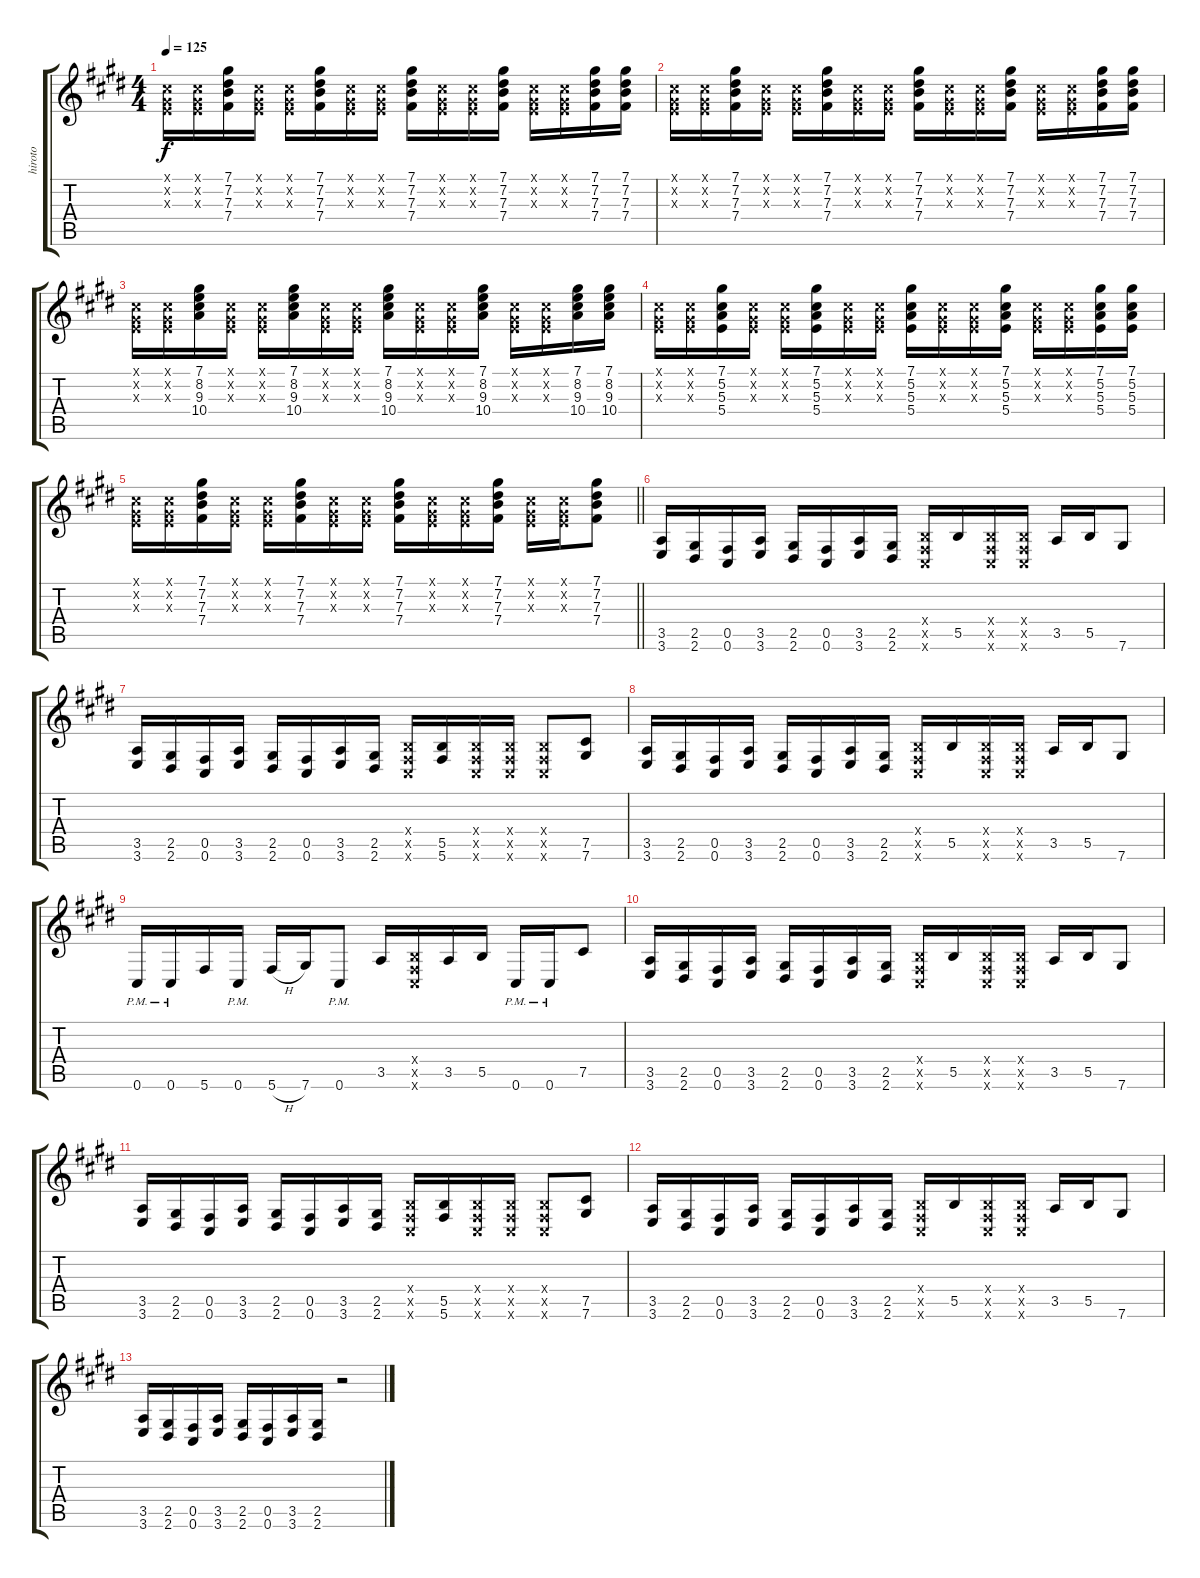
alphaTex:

\track ("hiroto" "hiroto") {instrument distortionguitar}
\staff {score tabs}
\tuning (Db4 Ab3 E3 B2 Gb2 Db2) {hide}
\ts (4 4)
\tempo 125
\clef g2
\ks e
(0.1{x} 0.2{x} 0.3{x}).16{dy f} (0.1{x} 0.2{x} 0.3{x}).16 (7.1 7.2 7.3 7.4).16 (0.1{x} 0.2{x} 0.3{x}).16 (0.1{x} 0.2{x} 0.3{x}).16 (7.1 7.2 7.3 7.4).16 (0.1{x} 0.2{x} 0.3{x}).16 (0.1{x} 0.2{x} 0.3{x}).16 (7.1 7.2 7.3 7.4).16 (0.1{x} 0.2{x} 0.3{x}).16 (0.1{x} 0.2{x} 0.3{x}).16 (7.1 7.2 7.3 7.4).16 (0.1{x} 0.2{x} 0.3{x}).16 (0.1{x} 0.2{x} 0.3{x}).16 (7.1 7.2 7.3 7.4).16 (7.1 7.2 7.3 7.4).16 |
(0.1{x} 0.2{x} 0.3{x}).16 (0.1{x} 0.2{x} 0.3{x}).16 (7.1 7.2 7.3 7.4).16 (0.1{x} 0.2{x} 0.3{x}).16 (0.1{x} 0.2{x} 0.3{x}).16 (7.1 7.2 7.3 7.4).16 (0.1{x} 0.2{x} 0.3{x}).16 (0.1{x} 0.2{x} 0.3{x}).16 (7.1 7.2 7.3 7.4).16 (0.1{x} 0.2{x} 0.3{x}).16 (0.1{x} 0.2{x} 0.3{x}).16 (7.1 7.2 7.3 7.4).16 (0.1{x} 0.2{x} 0.3{x}).16 (0.1{x} 0.2{x} 0.3{x}).16 (7.1 7.2 7.3 7.4).16 (7.1 7.2 7.3 7.4).16 |
(0.1{x} 0.2{x} 0.3{x}).16 (0.1{x} 0.2{x} 0.3{x}).16 (7.1 8.2 9.3 10.4).16 (0.1{x} 0.2{x} 0.3{x}).16 (0.1{x} 0.2{x} 0.3{x}).16 (7.1 8.2 9.3 10.4).16 (0.1{x} 0.2{x} 0.3{x}).16 (0.1{x} 0.2{x} 0.3{x}).16 (7.1 8.2 9.3 10.4).16 (0.1{x} 0.2{x} 0.3{x}).16 (0.1{x} 0.2{x} 0.3{x}).16 (7.1 8.2 9.3 10.4).16 (0.1{x} 0.2{x} 0.3{x}).16 (0.1{x} 0.2{x} 0.3{x}).16 (7.1 8.2 9.3 10.4).16 (7.1 8.2 9.3 10.4).16 |
(0.1{x} 0.2{x} 0.3{x}).16 (0.1{x} 0.2{x} 0.3{x}).16 (7.1 5.2 5.3 5.4).16 (0.1{x} 0.2{x} 0.3{x}).16 (0.1{x} 0.2{x} 0.3{x}).16 (7.1 5.2 5.3 5.4).16 (0.1{x} 0.2{x} 0.3{x}).16 (0.1{x} 0.2{x} 0.3{x}).16 (7.1 5.2 5.3 5.4).16 (0.1{x} 0.2{x} 0.3{x}).16 (0.1{x} 0.2{x} 0.3{x}).16 (7.1 5.2 5.3 5.4).16 (0.1{x} 0.2{x} 0.3{x}).16 (0.1{x} 0.2{x} 0.3{x}).16 (7.1 5.2 5.3 5.4).16 (7.1 5.2 5.3 5.4).16 |
\barLineRight lightlight
(0.1{x} 0.2{x} 0.3{x}).16 (0.1{x} 0.2{x} 0.3{x}).16 (7.1 7.2 7.3 7.4).16 (0.1{x} 0.2{x} 0.3{x}).16 (0.1{x} 0.2{x} 0.3{x}).16 (7.1 7.2 7.3 7.4).16 (0.1{x} 0.2{x} 0.3{x}).16 (0.1{x} 0.2{x} 0.3{x}).16 (7.1 7.2 7.3 7.4).16 (0.1{x} 0.2{x} 0.3{x}).16 (0.1{x} 0.2{x} 0.3{x}).16 (7.1 7.2 7.3 7.4).16 (0.1{x} 0.2{x} 0.3{x}).16 (0.1{x} 0.2{x} 0.3{x}).16 (7.1 7.2 7.3 7.4).8 |
(3.5 3.6).16 (2.5 2.6).16 (0.5 0.6).16 (3.5 3.6).16 (2.5 2.6).16 (0.5 0.6).16 (3.5 3.6).16 (2.5 2.6).16 (0.4{x} 0.5{x} 0.6{x}).16 5.5.16 (0.4{x} 0.5{x} 0.6{x}).16 (0.4{x} 0.5{x} 0.6{x}).16 3.5.16 5.5.16 7.6.8 |
(3.5 3.6).16 (2.5 2.6).16 (0.5 0.6).16 (3.5 3.6).16 (2.5 2.6).16 (0.5 0.6).16 (3.5 3.6).16 (2.5 2.6).16 (0.4{x} 0.5{x} 0.6{x}).16 (5.5 5.6).16 (0.4{x} 0.5{x} 0.6{x}).16 (0.4{x} 0.5{x} 0.6{x}).16 (0.4{x} 0.5{x} 0.6{x}).8 (7.5 7.6).8 |
(3.5 3.6).16 (2.5 2.6).16 (0.5 0.6).16 (3.5 3.6).16 (2.5 2.6).16 (0.5 0.6).16 (3.5 3.6).16 (2.5 2.6).16 (0.4{x} 0.5{x} 0.6{x}).16 5.5.16 (0.4{x} 0.5{x} 0.6{x}).16 (0.4{x} 0.5{x} 0.6{x}).16 3.5.16 5.5.16 7.6.8 |
0.6{pm}.16 0.6{pm}.16 5.6.16 0.6{pm}.16 5.6{h}.16 7.6.16 0.6{pm}.8 3.5.16 (0.4{x} 0.5{x} 0.6{x}).16 3.5.16 5.5.16 0.6{pm}.16 0.6{pm}.16 7.5.8 |
(3.5 3.6).16 (2.5 2.6).16 (0.5 0.6).16 (3.5 3.6).16 (2.5 2.6).16 (0.5 0.6).16 (3.5 3.6).16 (2.5 2.6).16 (0.4{x} 0.5{x} 0.6{x}).16 5.5.16 (0.4{x} 0.5{x} 0.6{x}).16 (0.4{x} 0.5{x} 0.6{x}).16 3.5.16 5.5.16 7.6.8 |
(3.5 3.6).16 (2.5 2.6).16 (0.5 0.6).16 (3.5 3.6).16 (2.5 2.6).16 (0.5 0.6).16 (3.5 3.6).16 (2.5 2.6).16 (0.4{x} 0.5{x} 0.6{x}).16 (5.5 5.6).16 (0.4{x} 0.5{x} 0.6{x}).16 (0.4{x} 0.5{x} 0.6{x}).16 (0.4{x} 0.5{x} 0.6{x}).8 (7.5 7.6).8 |
(3.5 3.6).16 (2.5 2.6).16 (0.5 0.6).16 (3.5 3.6).16 (2.5 2.6).16 (0.5 0.6).16 (3.5 3.6).16 (2.5 2.6).16 (0.4{x} 0.5{x} 0.6{x}).16 5.5.16 (0.4{x} 0.5{x} 0.6{x}).16 (0.4{x} 0.5{x} 0.6{x}).16 3.5.16 5.5.16 7.6.8 |
(3.5 3.6).16 (2.5 2.6).16 (0.5 0.6).16 (3.5 3.6).16 (2.5 2.6).16 (0.5 0.6).16 (3.5 3.6).16 (2.5 2.6).16 r.2
